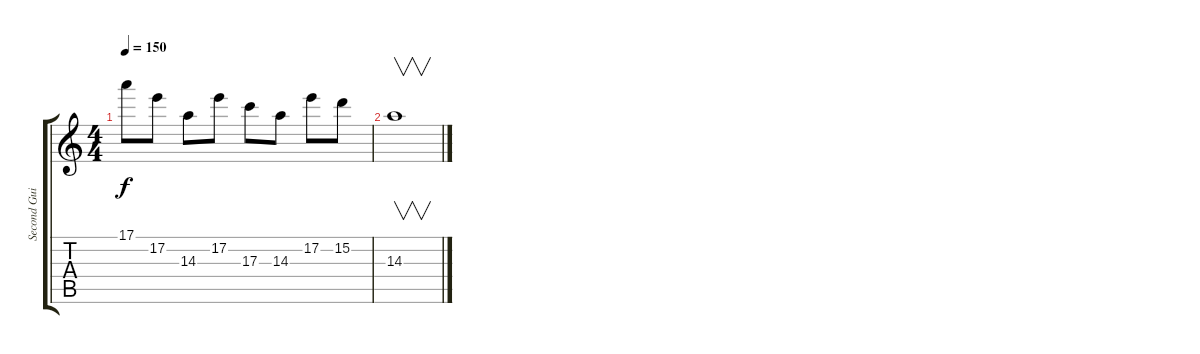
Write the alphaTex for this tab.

\track ("Second Guitar" "Second Gui") {instrument overdrivenguitar}
\staff {score tabs}
\tuning (E4 B3 G3 D3 A2 E2) {hide}
\ts (4 4)
\tempo 150
\clef g2
\ks c
17.1.8{dy f} 17.2.8 14.3.8 17.2.8 17.3.8 14.3.8 17.2.8 15.2.8 |
14.3.1{v}
